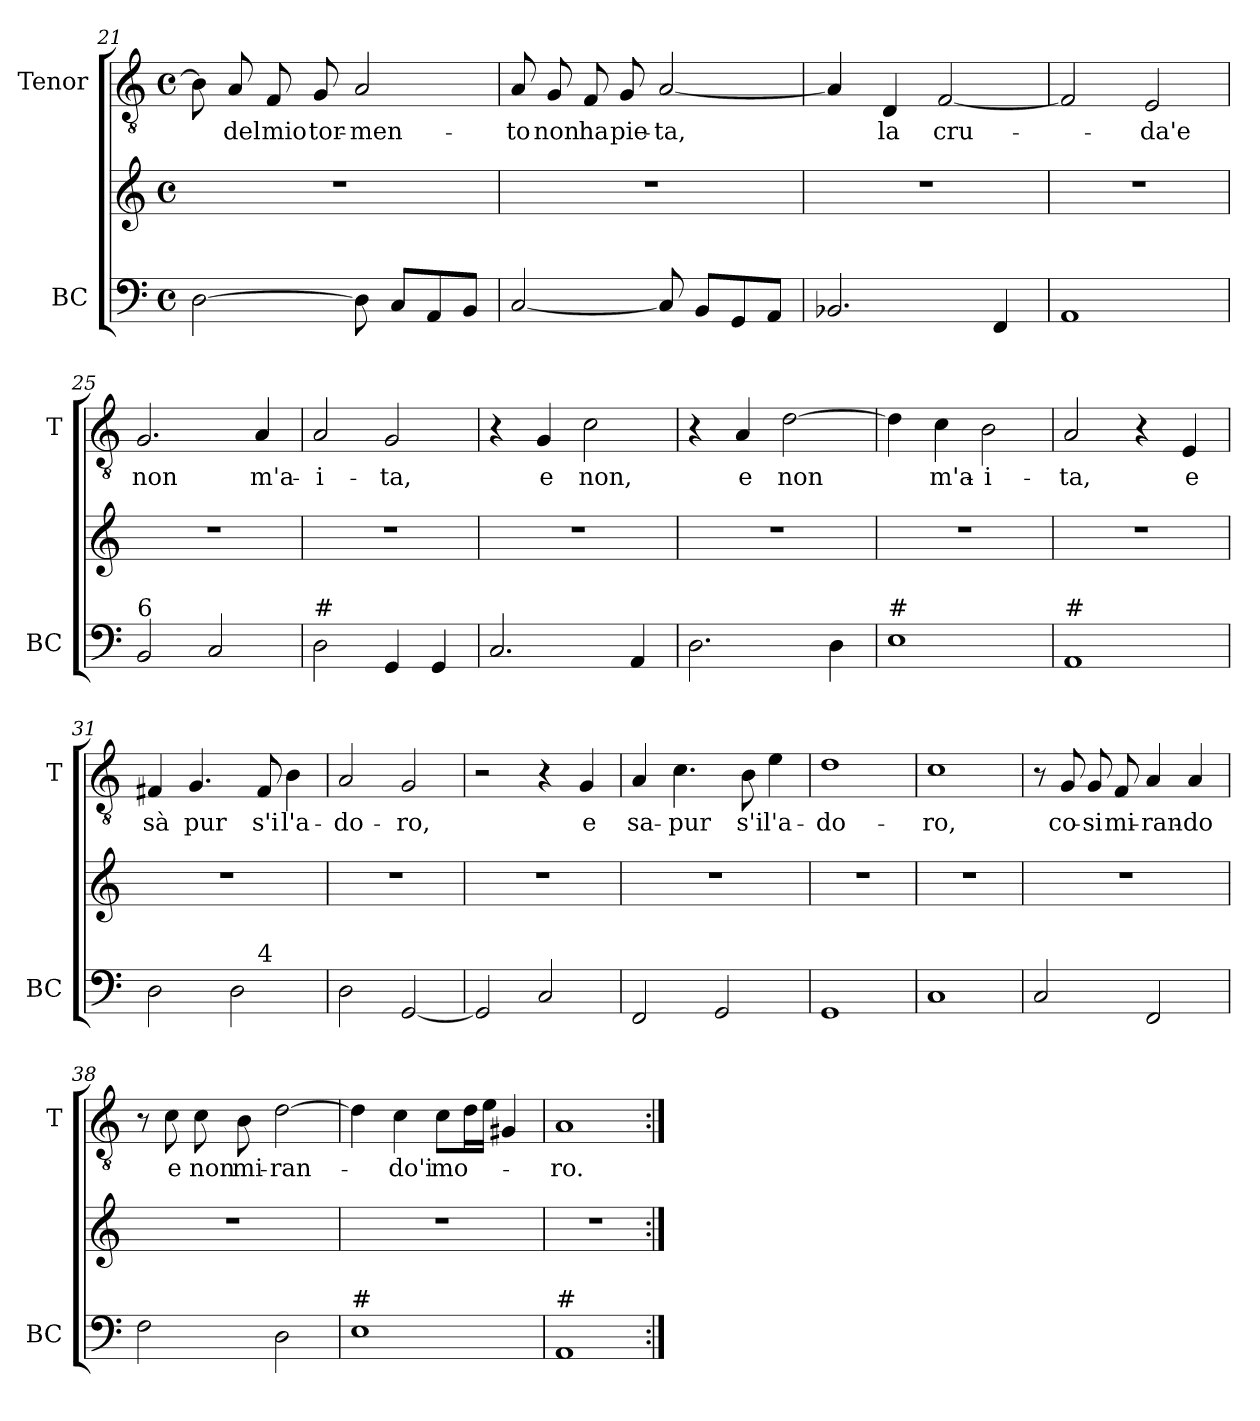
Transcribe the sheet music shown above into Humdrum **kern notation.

**kern	**kern	**kern	**text
*part2	*part2	*part1	*part1
*staff3	*staff2	*staff1	*staff1
*I"BC	*	*I"Tenor	*
*I'BC	*	*I'T	*
*clefF4	*clefG2	*clefGv2	*
*k[]	*k[]	*k[]	*
*C:	*C:	*C:	*
*M4/4	*M4/4	*M4/4	*
*met(c)	*met(c)	*met(c)	*
=21	=21	=21	=21
[2D\	1r	8B-\]	.
!	!	!	!LO:LY:b
.	.	8A/	del
!	!	!	!LO:LY:b
.	.	8F/	mio
!	!	!	!LO:LY:b
.	.	8G/	tor-
!	!	!	!LO:LY:b
8D\]	.	2A/	-men-
8C/L	.	.	.
8AA/	.	.	.
8BB/J	.	.	.
=22	=22	=22	=22
!	!	!	!LO:LY:b
[2C/	1r	8A/	-to
!	!	!	!LO:LY:b
.	.	8G/	non
!	!	!	!LO:LY:b
.	.	8F/	ha
!	!	!	!LO:LY:b
.	.	8G/	pie-
!	!	!	!LO:LY:b
8C/]	.	[2A/	-ta,
8BB/L	.	.	.
8GG/	.	.	.
8AA/J	.	.	.
=23	=23	=23	=23
2.BB-X/	1r	4A/]	.
!	!	!	!LO:LY:b
.	.	4D/	la
!	!	!	!LO:LY:b
.	.	[2F/	cru-
4FF/	.	.	.
=24	=24	=24	=24
1AA	1r	2F/]	.
!	!	!	!LO:LY:b
.	.	2E/	-da'e
!!LO:LB:g=z
=25	=25	=25	=25
!LO:TX:a:t=6	!	!	!
!	!	!	!LO:LY:b
2BB/	1r	2.G/	non
2C/	.	.	.
!	!	!	!LO:LY:b
.	.	4A/	m'a-
=26	=26	=26	=26
!LO:TX:a:t=#	!	!	!
!	!	!	!LO:LY:b
2D\	1r	2A/	-i-
!	!	!	!LO:LY:b
4GG/	.	2G/	-ta,
4GG/	.	.	.
=27	=27	=27	=27
2.C/	1r	4r	.
!	!	!	!LO:LY:b
.	.	4G/	e
!	!	!	!LO:LY:b
.	.	2c\	non,
4AA/	.	.	.
=28	=28	=28	=28
2.D\	1r	4r	.
!	!	!	!LO:LY:b
.	.	4A/	e
!	!	!	!LO:LY:b
.	.	[2d\	non
4D\	.	.	.
=29	=29	=29	=29
!LO:TX:a:t=#	!	!	!
1E	1r	4d\]	.
!	!	!	!LO:LY:b
.	.	4c\	m'a-
!	!	!	!LO:LY:b
.	.	2B\	-i-
=30	=30	=30	=30
!LO:TX:a:t=#	!	!	!
!	!	!	!LO:LY:b
1AA	1r	2A/	-ta,
.	.	4r	.
!	!	!	!LO:LY:b
.	.	4E/	e
!!LO:PB:g=z
=31	=31	=31	=31
!LO:TX:a:t=#3	!	!	!
!	!	!	!LO:LY:b
*^	*	*	*
2D\	2ryy	1r	4F#X/	sà
!	!	!	!	!LO:LY:b
.	.	.	4.G/	pur
2D\	8ryy	.	.	.
!	!LO:TX:a:t=4	!	!	!
!	!	!	!	!LO:LY:b
.	4.ryy	.	8F#/	s'i
!	!	!	!	!LO:LY:b
.	.	.	4B\	l'a-
=32	=32	=32	=32	=32
!LO:TX:a:t=#3	!	!	!	!
!	!	!	!	!LO:LY:b
*v	*v	*	*	*
2D\	1r	2A/	-do-
!	!	!	!LO:LY:b
[2GG/	.	2G/	-ro,
=33	=33	=33	=33
2GG/]	1r	2r	.
2C/	.	4r	.
!	!	!	!LO:LY:b
.	.	4G/	e
=34	=34	=34	=34
!	!	!	!LO:LY:b
2FF/	1r	4A/	sa-
!	!	!	!LO:LY:b
.	.	4.c\	-pur
2GG/	.	.	.
!	!	!	!LO:LY:b
.	.	8B\	s'i
!	!	!	!LO:LY:b
.	.	4e\	l'a-
=35	=35	=35	=35
!	!	!	!LO:LY:b
1GG	1r	1d	-do-
!!LO:LB:g=z
=36	=36	=36	=36
!	!	!	!LO:LY:b
1C	1r	1c	-ro,
=37	=37	=37	=37
2C/	1r	8r	.
!	!	!	!LO:LY:b
.	.	8G/	co-
!	!	!	!LO:LY:b
.	.	8G/	-si
!	!	!	!LO:LY:b
.	.	8F/	mi-
!	!	!	!LO:LY:b
2FF/	.	4A/	-ran-
!	!	!	!LO:LY:b
.	.	4A/	-do
=38	=38	=38	=38
2F\	1r	8r	.
!	!	!	!LO:LY:b
.	.	8c\	e
!	!	!	!LO:LY:b
.	.	8c\	non
!	!	!	!LO:LY:b
.	.	8B\	mi-
!	!	!	!LO:LY:b
2D\	.	[2d\	-ran-
=39	=39	=39	=39
!LO:TX:a:t=#	!	!	!
1E	1r	4d\]	.
!	!	!	!LO:LY:b
.	.	4c\	-do'i
!	!	!	!LO:LY:b
.	.	8c\L	mo-
.	.	16d\L	.
.	.	16e\JJ	.
.	.	4G#X/	.
=40	=40	=40	=40
!LO:TX:a:t=#	!	!	!
!	!	!	!LO:LY:b
1AA	1r	1A	-ro.
=:|!	=:|!	=:|!	=:|!
*-	*-	*-	*-
